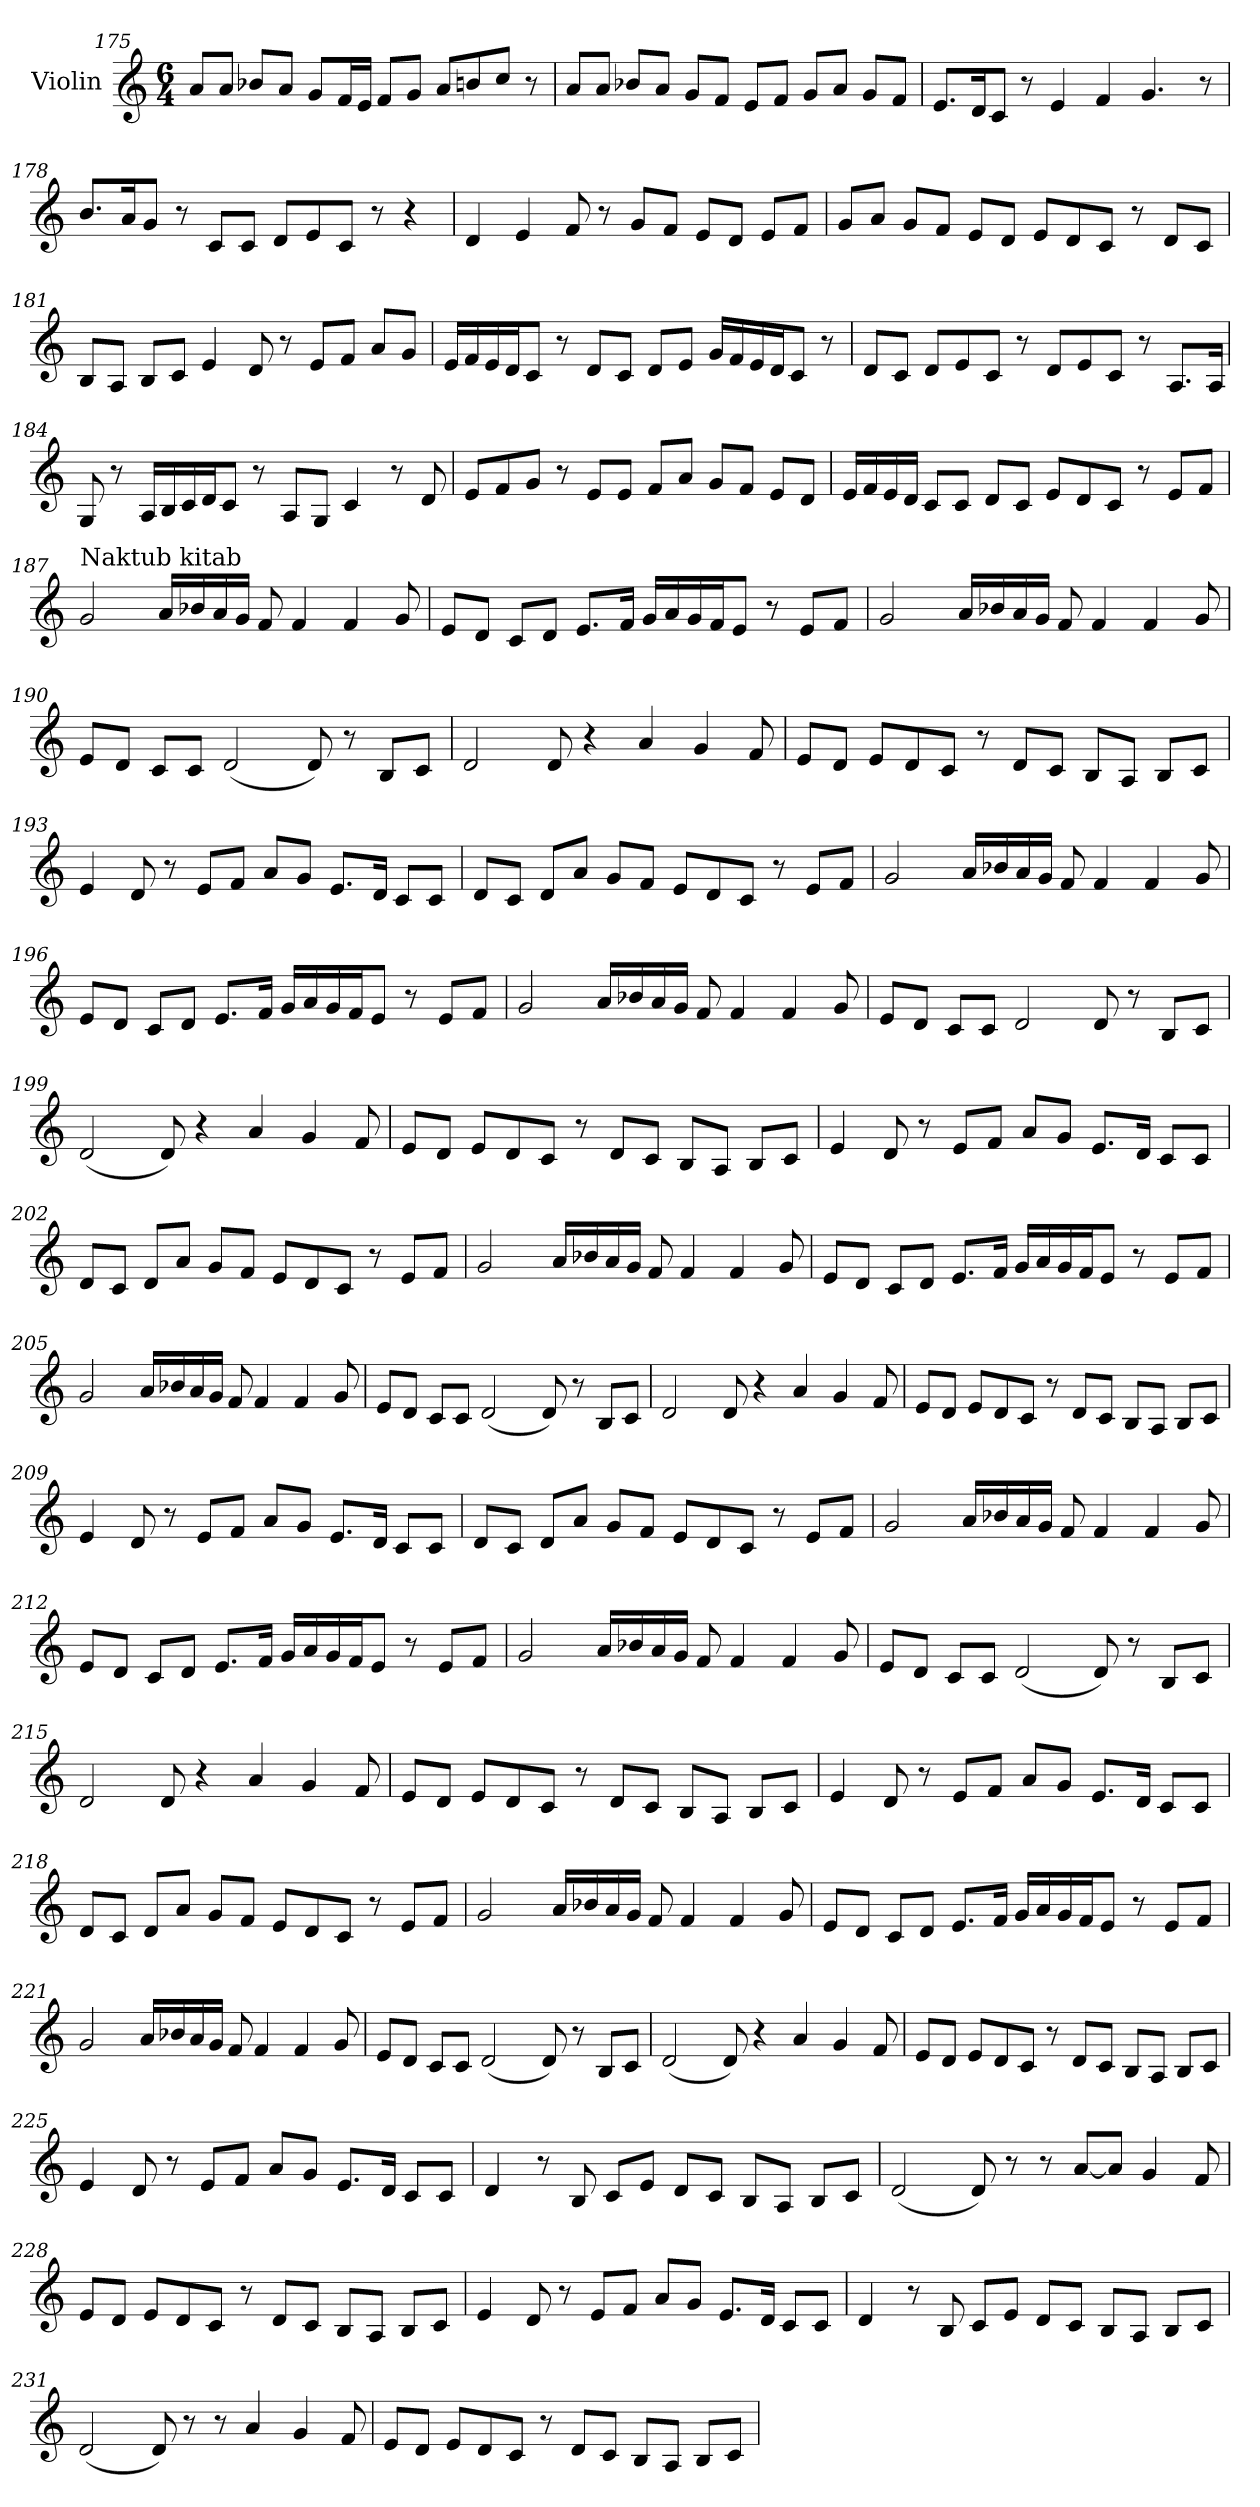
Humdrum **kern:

**kern
*part1
*staff1
*I"Violin
!!LO:PB:g=z
*clefG2
*k[]
*M6/4
=175
8a/L
8a/J
8b-X/L
8a/J
8g/L
16f/L
16e/JJ
8f/L
8g/J
8a/L
8bn/
8cc/J
8r
=176
8a/L
8a/J
8b-X/L
8a/J
8g/L
8f/J
8e/L
8f/J
8g/L
8a/J
8g/L
8f/J
=177
8.e/L
16d/K
8c/J
8r
4e/
4f/
4.g/
8r
!!LO:LB:g=z
=178
8.b/L
16a/K
8g/J
8r
8c/L
8c/J
8d/L
8e/
8c/J
8r
4r
=179
4d/
4e/
8f/
8r
8g/L
8f/J
8e/L
8d/J
8e/L
8f/J
=180
8g/L
8a/J
8g/L
8f/J
8e/L
8d/J
8e/L
8d/
8c/J
8r
8d/L
8c/J
!!LO:LB:g=z
=181
8B/L
8A/J
8B/L
8c/J
4e/
8d/
8r
8e/L
8f/J
8a/L
8g/J
=182
16e/LL
16f/
16e/
16d/J
8c/J
8r
8d/L
8c/J
8d/L
8e/J
16g/LL
16f/
16e/
16d/J
8c/J
8r
!!LO:LB:g=z
=183
8d/L
8c/J
8d/L
8e/
8c/J
8r
8d/L
8e/
8c/J
8r
8.A/L
16A/Jk
!!LO:LB:g=z
=184
8G/
8r
16A/LL
16B/
16c/
16d/J
8c/J
8r
8A/L
8G/J
4c/
8r
8d/
=185
8e/L
8f/
8g/J
8r
8e/L
8e/J
8f/L
8a/J
8g/L
8f/J
8e/L
8d/J
!!LO:LB:g=z
=186
16e/LL
16f/
16e/
16d/JJ
8c/L
8c/J
8d/L
8c/J
8e/L
8d/
8c/J
8r
8e/L
8f/J
!!LO:LB:g=z
=187
!LO:TX:a:t=Naktub kitab
2g/
16a/LL
16b-X/
16a/
16g/JJ
8f/
4f/
4f/
8g/
=188
8e/L
8d/J
8c/L
8d/J
8.e/L
16f/Jk
16g/LL
16a/
16g/
16f/J
8e/J
8r
8e/L
8f/J
=189
2g/
16a/LL
16b-X/
16a/
16g/JJ
8f/
4f/
4f/
8g/
!!LO:LB:g=z
=190
8e/L
8d/J
8c/L
8c/J
(<2d/
8d/)
8r
8B/L
8c/J
=191
2d/
8d/
4r
4a/
4g/
8f/
=192
8e/L
8d/J
8e/L
8d/
8c/J
8r
8d/L
8c/J
8B/L
8A/J
8B/L
8c/J
!!LO:PB:g=z
=193
4e/
8d/
8r
8e/L
8f/J
8a/L
8g/J
8.e/L
16d/Jk
8c/L
8c/J
=194
8d/L
8c/J
8d/L
8a/J
8g/L
8f/J
8e/L
8d/
8c/J
8r
8e/L
8f/J
=195
2g/
16a/LL
16b-X/
16a/
16g/JJ
8f/
4f/
4f/
8g/
!!LO:LB:g=z
=196
8e/L
8d/J
8c/L
8d/J
8.e/L
16f/Jk
16g/LL
16a/
16g/
16f/J
8e/J
8r
8e/L
8f/J
=197
2g/
16a/LL
16b-X/
16a/
16g/JJ
8f/
4f/
4f/
8g/
=198
8e/L
8d/J
8c/L
8c/J
2d/
8d/
8r
8B/L
8c/J
!!LO:PB:g=z
=199
(<2d/
8d/)
4r
4a/
4g/
8f/
=200
8e/L
8d/J
8e/L
8d/
8c/J
8r
8d/L
8c/J
8B/L
8A/J
8B/L
8c/J
=201
4e/
8d/
8r
8e/L
8f/J
8a/L
8g/J
8.e/L
16d/Jk
8c/L
8c/J
!!LO:LB:g=z
=202
8d/L
8c/J
8d/L
8a/J
8g/L
8f/J
8e/L
8d/
8c/J
8r
8e/L
8f/J
=203
2g/
16a/LL
16b-X/
16a/
16g/JJ
8f/
4f/
4f/
8g/
=204
8e/L
8d/J
8c/L
8d/J
8.e/L
16f/Jk
16g/LL
16a/
16g/
16f/J
8e/J
8r
8e/L
8f/J
!!LO:LB:g=z
=205
2g/
16a/LL
16b-X/
16a/
16g/JJ
8f/
4f/
4f/
8g/
=206
8e/L
8d/J
8c/L
8c/J
(<2d/
8d/)
8r
8B/L
8c/J
=207
2d/
8d/
4r
4a/
4g/
8f/
!!LO:LB:g=z
=208
8e/L
8d/J
8e/L
8d/
8c/J
8r
8d/L
8c/J
8B/L
8A/J
8B/L
8c/J
=209
4e/
8d/
8r
8e/L
8f/J
8a/L
8g/J
8.e/L
16d/Jk
8c/L
8c/J
=210
8d/L
8c/J
8d/L
8a/J
8g/L
8f/J
8e/L
8d/
8c/J
8r
8e/L
8f/J
!!LO:LB:g=z
=211
2g/
16a/LL
16b-X/
16a/
16g/JJ
8f/
4f/
4f/
8g/
=212
8e/L
8d/J
8c/L
8d/J
8.e/L
16f/Jk
16g/LL
16a/
16g/
16f/J
8e/J
8r
8e/L
8f/J
=213
2g/
16a/LL
16b-X/
16a/
16g/JJ
8f/
4f/
4f/
8g/
!!LO:LB:g=z
=214
8e/L
8d/J
8c/L
8c/J
(<2d/
8d/)
8r
8B/L
8c/J
=215
2d/
8d/
4r
4a/
4g/
8f/
=216
8e/L
8d/J
8e/L
8d/
8c/J
8r
8d/L
8c/J
8B/L
8A/J
8B/L
8c/J
!!LO:LB:g=z
=217
4e/
8d/
8r
8e/L
8f/J
8a/L
8g/J
8.e/L
16d/Jk
8c/L
8c/J
=218
8d/L
8c/J
8d/L
8a/J
8g/L
8f/J
8e/L
8d/
8c/J
8r
8e/L
8f/J
=219
2g/
16a/LL
16b-X/
16a/
16g/JJ
8f/
4f/
4f/
8g/
!!LO:LB:g=z
=220
8e/L
8d/J
8c/L
8d/J
8.e/L
16f/Jk
16g/LL
16a/
16g/
16f/J
8e/J
8r
8e/L
8f/J
=221
2g/
16a/LL
16b-X/
16a/
16g/JJ
8f/
4f/
4f/
8g/
=222
8e/L
8d/J
8c/L
8c/J
(<2d/
8d/)
8r
8B/L
8c/J
!!LO:PB:g=z
=223
(<2d/
8d/)
4r
4a/
4g/
8f/
=224
8e/L
8d/J
8e/L
8d/
8c/J
8r
8d/L
8c/J
8B/L
8A/J
8B/L
8c/J
=225
4e/
8d/
8r
8e/L
8f/J
8a/L
8g/J
8.e/L
16d/Jk
8c/L
8c/J
!!LO:LB:g=z
=226
4d/
8r
8B/
8c/L
8e/J
8d/L
8c/J
8B/L
8A/J
8B/L
8c/J
=227
(<2d/
8d/)
8r
8r
[8a/L
8a/J]
4g/
8f/
=228
8e/L
8d/J
8e/L
8d/
8c/J
8r
8d/L
8c/J
8B/L
8A/J
8B/L
8c/J
!!LO:LB:g=z
=229
4e/
8d/
8r
8e/L
8f/J
8a/L
8g/J
8.e/L
16d/Jk
8c/L
8c/J
=230
4d/
8r
8B/
8c/L
8e/J
8d/L
8c/J
8B/L
8A/J
8B/L
8c/J
=231
(<2d/
8d/)
8r
8r
4a/
4g/
8f/
!!LO:LB:g=z
=232
8e/L
8d/J
8e/L
8d/
8c/J
8r
8d/L
8c/J
8B/L
8A/J
8B/L
8c/J
=
*-
